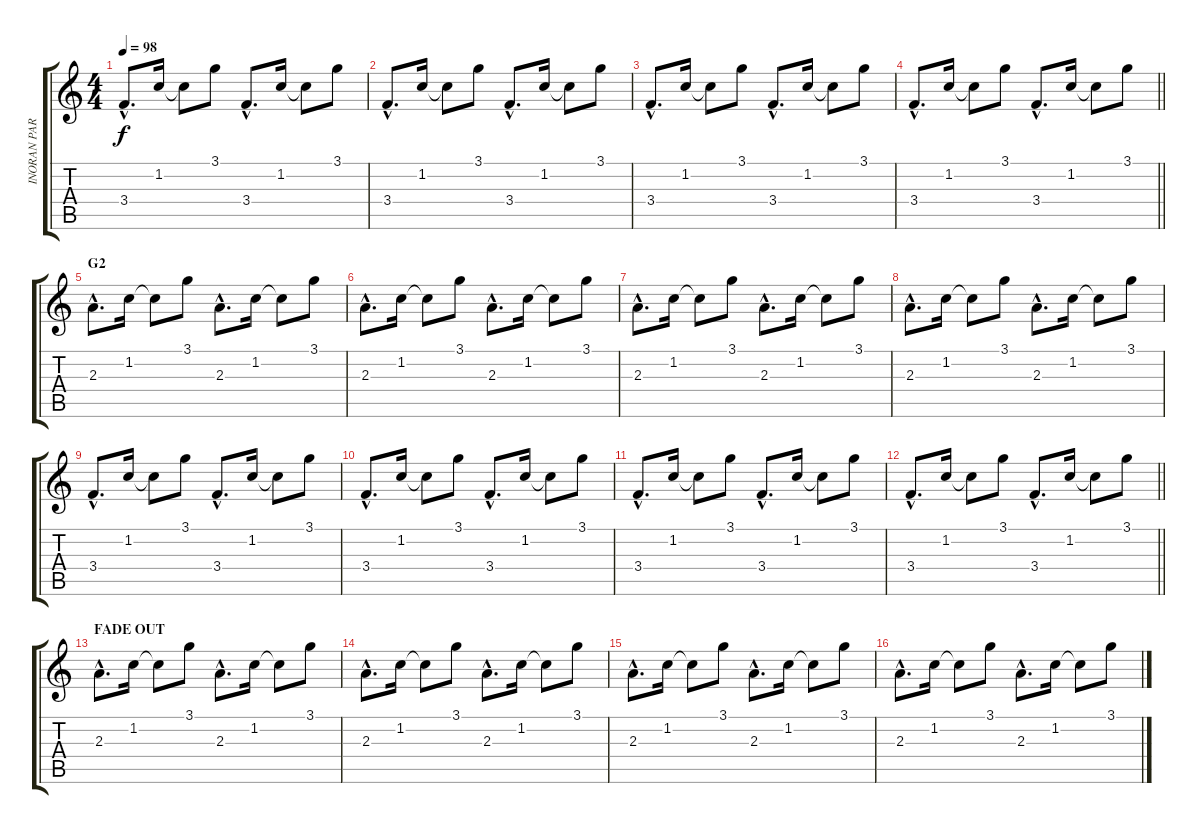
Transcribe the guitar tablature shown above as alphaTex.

\track ("INORAN PART" "INORAN PAR") {instrument electricguitarclean}
\staff {score tabs}
\tuning (E4 B3 G3 D3 A2 E2) {hide}
\ts (4 4)
\tempo 98
\clef g2
\ks c
3.4{hac}.8{d dy f} 1.2.16 1.2{t}.8 3.1.8 3.4{hac}.8{d} 1.2.16 1.2{t}.8 3.1.8 |
3.4{hac}.8{d} 1.2.16 1.2{t}.8 3.1.8 3.4{hac}.8{d} 1.2.16 1.2{t}.8 3.1.8 |
3.4{hac}.8{d} 1.2.16 1.2{t}.8 3.1.8 3.4{hac}.8{d} 1.2.16 1.2{t}.8 3.1.8 |
\barLineRight lightlight
3.4{hac}.8{d} 1.2.16 1.2{t}.8 3.1.8 3.4{hac}.8{d} 1.2.16 1.2{t}.8 3.1.8 |
\section ("" "G2")
2.3{hac}.8{d} 1.2.16 1.2{t}.8 3.1.8 2.3{hac}.8{d} 1.2.16 1.2{t}.8 3.1.8 |
2.3{hac}.8{d} 1.2.16 1.2{t}.8 3.1.8 2.3{hac}.8{d} 1.2.16 1.2{t}.8 3.1.8 |
2.3{hac}.8{d} 1.2.16 1.2{t}.8 3.1.8 2.3{hac}.8{d} 1.2.16 1.2{t}.8 3.1.8 |
2.3{hac}.8{d} 1.2.16 1.2{t}.8 3.1.8 2.3{hac}.8{d} 1.2.16 1.2{t}.8 3.1.8 |
3.4{hac}.8{d} 1.2.16 1.2{t}.8 3.1.8 3.4{hac}.8{d} 1.2.16 1.2{t}.8 3.1.8 |
3.4{hac}.8{d} 1.2.16 1.2{t}.8 3.1.8 3.4{hac}.8{d} 1.2.16 1.2{t}.8 3.1.8 |
3.4{hac}.8{d} 1.2.16 1.2{t}.8 3.1.8 3.4{hac}.8{d} 1.2.16 1.2{t}.8 3.1.8 |
\barLineRight lightlight
3.4{hac}.8{d} 1.2.16 1.2{t}.8 3.1.8 3.4{hac}.8{d} 1.2.16 1.2{t}.8 3.1.8 |
\section ("" "FADE OUT")
2.3{hac}.8{d volume 12} 1.2.16 1.2{t}.8 3.1.8 2.3{hac}.8{d} 1.2.16 1.2{t}.8 3.1.8 |
2.3{hac}.8{d} 1.2.16 1.2{t}.8 3.1.8 2.3{hac}.8{d} 1.2.16 1.2{t}.8 3.1.8 |
2.3{hac}.8{d volume 11} 1.2.16 1.2{t}.8 3.1.8 2.3{hac}.8{d} 1.2.16 1.2{t}.8 3.1.8 |
2.3{hac}.8{d} 1.2.16 1.2{t}.8 3.1.8 2.3{hac}.8{d} 1.2.16 1.2{t}.8 3.1.8
